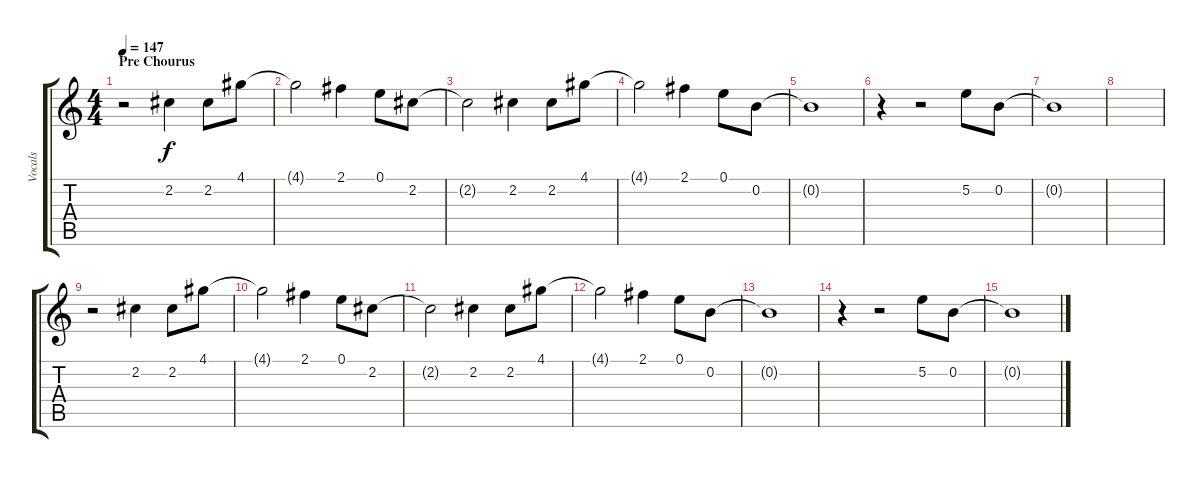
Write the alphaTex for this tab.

\track ("Vocals" "Vocals") {instrument electricguitarjazz}
\staff {score tabs}
\tuning (E4 B3 G3 D3 A2 E2) {hide}
\ts (4 4)
\section ("" "Pre Chourus")
\tempo 147
\clef g2
\ks c
r.2{dy f} 2.2.4 2.2.8 4.1.8 |
4.1{t}.2 2.1.4 0.1.8 2.2.8 |
2.2{t}.2 2.2.4 2.2.8 4.1.8 |
4.1{t}.2 2.1.4 0.1.8 0.2.8 |
0.2{t}.1 |
r.4 r.2 5.2.8 0.2.8 |
0.2{t}.1 |
|
r.2 2.2.4 2.2.8 4.1.8 |
4.1{t}.2 2.1.4 0.1.8 2.2.8 |
2.2{t}.2 2.2.4 2.2.8 4.1.8 |
4.1{t}.2 2.1.4 0.1.8 0.2.8 |
0.2{t}.1 |
r.4 r.2 5.2.8 0.2.8 |
0.2{t}.1
